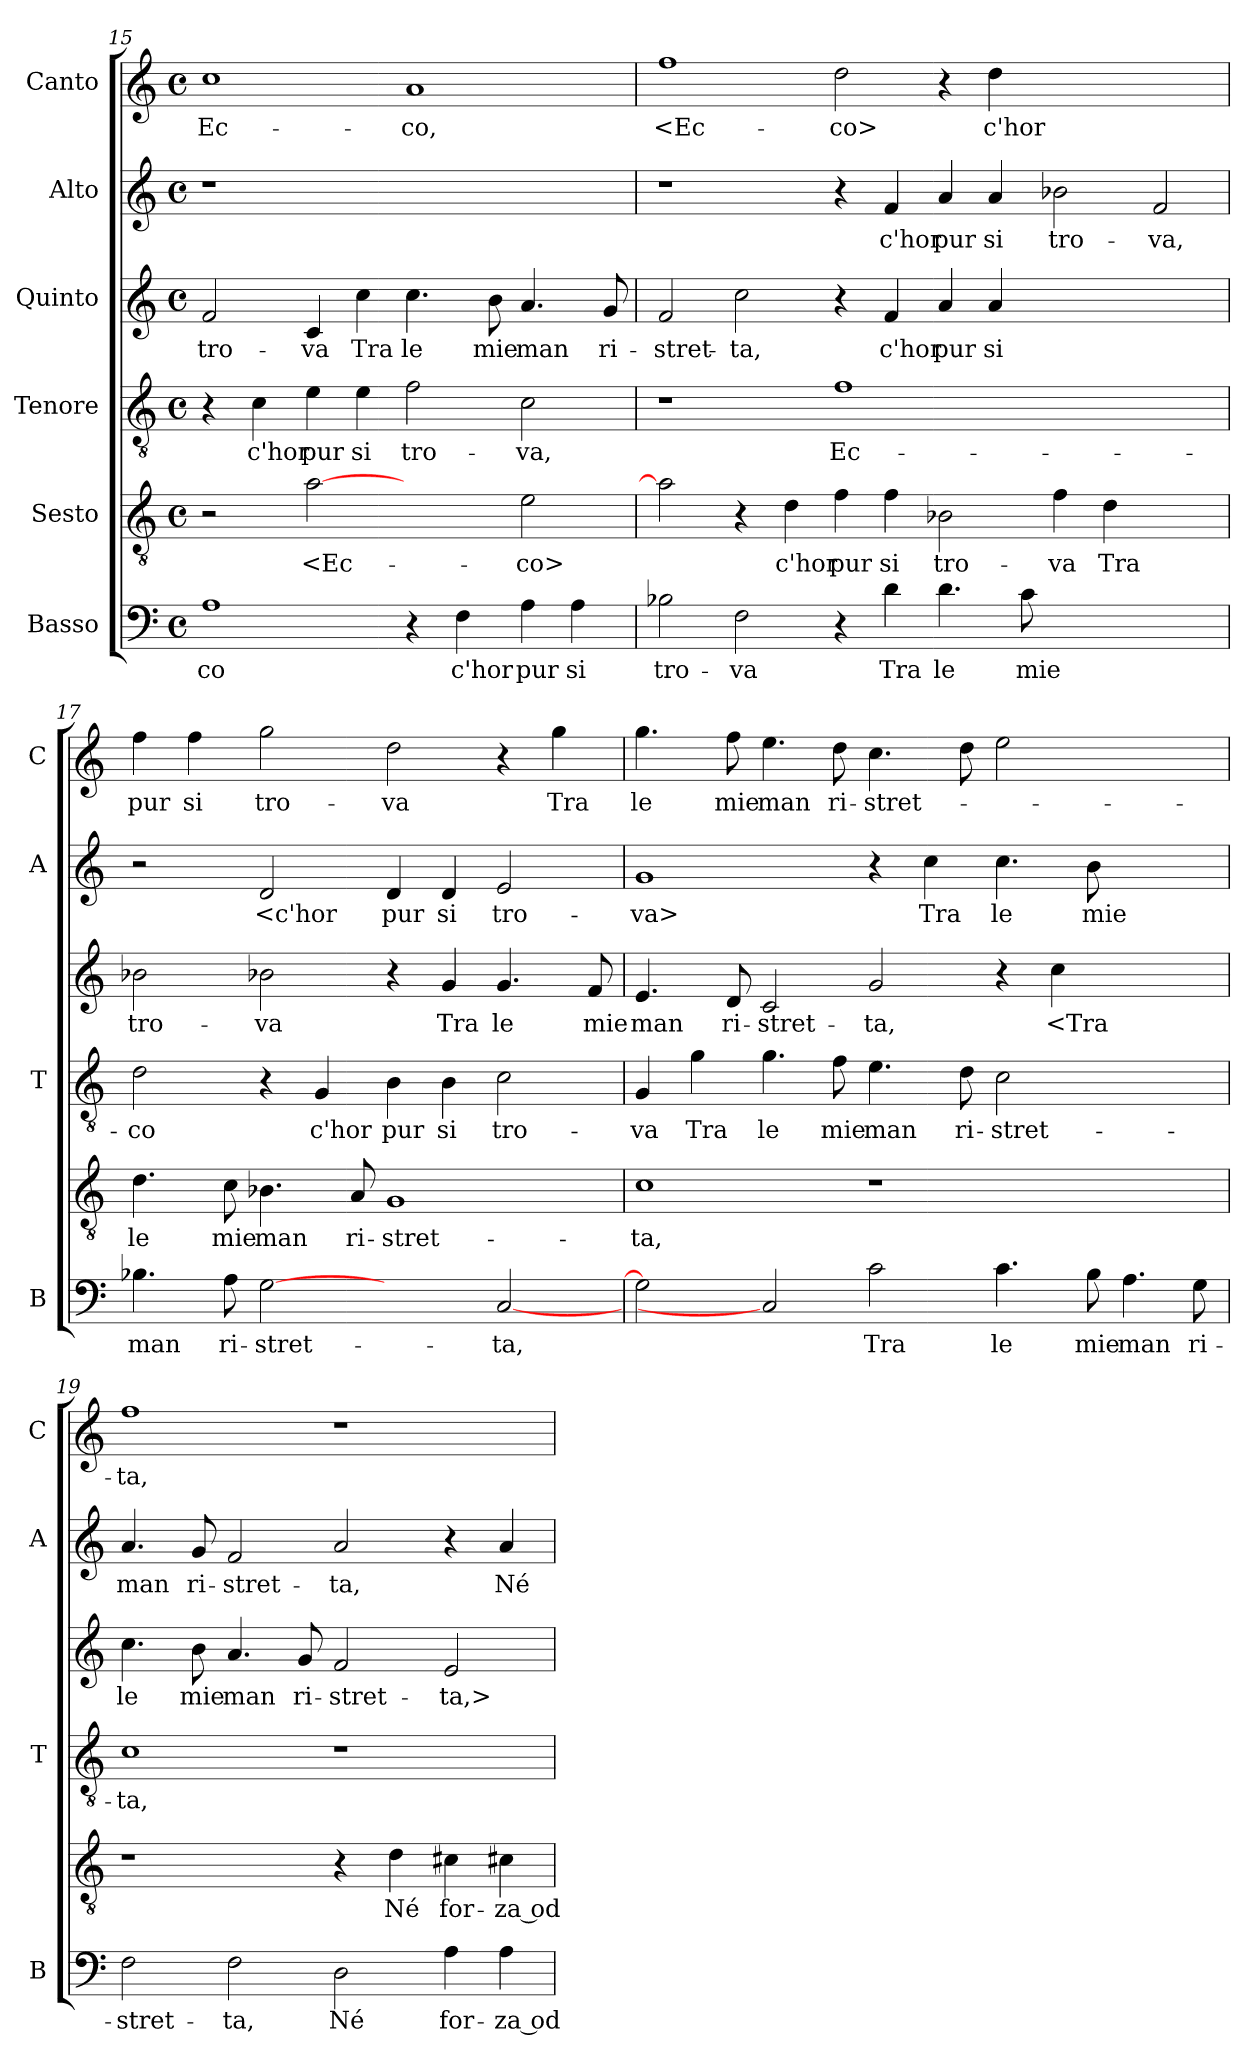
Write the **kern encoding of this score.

**kern	**text	**kern	**text	**kern	**text	**kern	**text	**kern	**text	**kern	**text
*part6	*part6	*part5	*part5	*part4	*part4	*part3	*part3	*part2	*part2	*part1	*part1
*staff6	*staff6	*staff5	*staff5	*staff4	*staff4	*staff3	*staff3	*staff2	*staff2	*staff1	*staff1
*I"Basso	*	*I"Sesto	*	*I"Tenore	*	*I"Quinto	*	*I"Alto	*	*I"Canto	*
*I'B	*	*	*	*I'T	*	*	*	*I'A	*	*I'C	*
*clefF4	*	*clefGv2	*	*clefGv2	*	*clefG2	*	*clefG2	*	*clefG2	*
*k[]	*	*k[]	*	*k[]	*	*k[]	*	*k[]	*	*k[]	*
*C:	*	*C:	*	*C:	*	*C:	*	*C:	*	*C:	*
*M4/4	*	*M4/4	*	*M4/4	*	*M4/4	*	*M4/4	*	*M4/4	*
*met(c)	*	*met(c)	*	*met(c)	*	*met(c)	*	*met(c)	*	*met(c)	*
=15	=15	=15	=15	=15	=15	=15	=15	=15	=15	=15	=15
1A	-co	2r	.	4r	.	2f	tro-	1r	.	1cc	Ec-
.	.	.	.	4c	c'hor	.	.	.	.	.	.
.	.	[2a	<Ec-	4e	pur	4c	-va	.	.	.	.
.	.	.	.	4e	si	4cc	Tra	.	.	.	.
4r	.	2ryy	.	2f	tro-	4.cc	le	1ryy	.	1a	-co,
4F	c'hor	.	.	.	.	.	.	.	.	.	.
.	.	.	.	.	.	8b	mie	.	.	.	.
4A	pur	2e	-co>	2c	-va,	4.a	man	.	.	.	.
4A	si	.	.	.	.	.	.	.	.	.	.
.	.	.	.	.	.	8g	ri-	.	.	.	.
=16	=16	=16	=16	=16	=16	=16	=16	=16	=16	=16	=16
2B-X	tro-	2a]	.	1r	.	2f	-stret-	1r	.	1ff	<Ec-
2F	-va	4r	.	.	.	2cc	-ta,	.	.	.	.
.	.	4d	c'hor	.	.	.	.	.	.	.	.
4r	.	4f	pur	1f	Ec-	4r	.	4r	.	2dd	-co>
4d	Tra	4f	si	.	.	4f	c'hor	4f	c'hor	.	.
4.d	le	2B-X	tro-	.	.	4a	pur	4a	pur	4r	.
.	.	.	.	.	.	4a	si	4a	si	4dd	c'hor
8c	mie	.	.	.	.	.	.	.	.	.	.
1ryy	.	4f	-va	1ryy	.	1ryy	.	2b-X	tro-	1ryy	.
.	.	4d	Tra	.	.	.	.	.	.	.	.
.	.	2ryy	.	.	.	.	.	2f	-va,	.	.
=17	=17	=17	=17	=17	=17	=17	=17	=17	=17	=17	=17
4.B-X	man	4.d	le	2d	-co	2b-X	tro-	2r	.	4ff	pur
.	.	.	.	.	.	.	.	.	.	4ff	si
8A	ri-	8c	mie	.	.	.	.	.	.	.	.
[2G	-stret-	4.B-X	man	4r	.	2b-X	-va	2d	<c'hor	2gg	tro-
.	.	.	.	4G	c'hor	.	.	.	.	.	.
.	.	8A	ri-	.	.	.	.	.	.	.	.
2ryy	.	1G	-stret-	4B	pur	4r	.	4d	pur	2dd	-va
.	.	.	.	4B	si	4g	Tra	4d	si	.	.
[2C	-ta,	.	.	2c	tro-	4.g	le	2e	tro-	4r	.
.	.	.	.	.	.	.	.	.	.	4gg	Tra
.	.	.	.	.	.	8f	mie	.	.	.	.
=18	=18	=18	=18	=18	=18	=18	=18	=18	=18	=18	=18
2G]	.	1c	-ta,	4G	-va	4.e	man	1g	-va>	4.gg	le
.	.	.	.	4g	Tra	.	.	.	.	.	.
.	.	.	.	.	.	8d	ri-	.	.	8ff	mie
2C]	.	.	.	4.g	le	2c	-stret-	.	.	4.ee	man
.	.	.	.	8f	mie	.	.	.	.	8dd	ri-
2c	Tra	1r	.	4.e	man	2g	-ta,	4r	.	4.cc	-stret-
.	.	.	.	.	.	.	.	4cc	Tra	.	.
.	.	.	.	8d	ri-	.	.	.	.	8dd	.
4.c	le	.	.	2c	-stret-	4r	.	4.cc	le	2ee	.
.	.	.	.	.	.	4cc	<Tra	.	.	.	.
8B	mie	.	.	.	.	.	.	8b	mie	.	.
4.A	man	2ryy	.	2ryy	.	2ryy	.	2ryy	.	2ryy	.
8G	ri-	.	.	.	.	.	.	.	.	.	.
=19	=19	=19	=19	=19	=19	=19	=19	=19	=19	=19	=19
2F	-stret-	1r	.	1c	-ta,	4.cc	le	4.a	man	1ff	-ta,
.	.	.	.	.	.	8b	mie	8g	ri-	.	.
2F	-ta,	.	.	.	.	4.a	man	2f	-stret-	.	.
.	.	.	.	.	.	8g	ri-	.	.	.	.
2D	Né	4r	.	1r	.	2f	-stret-	2a	-ta,	1r	.
.	.	4d	Né	.	.	.	.	.	.	.	.
4A	for-	4c#X	for-	.	.	2e	-ta,>	4r	.	.	.
4A	-za od	4c#X	-za od	.	.	.	.	4a	Né	.	.
=	=	=	=	=	=	=	=	=	=	=	=
*-	*-	*-	*-	*-	*-	*-	*-	*-	*-	*-	*-
